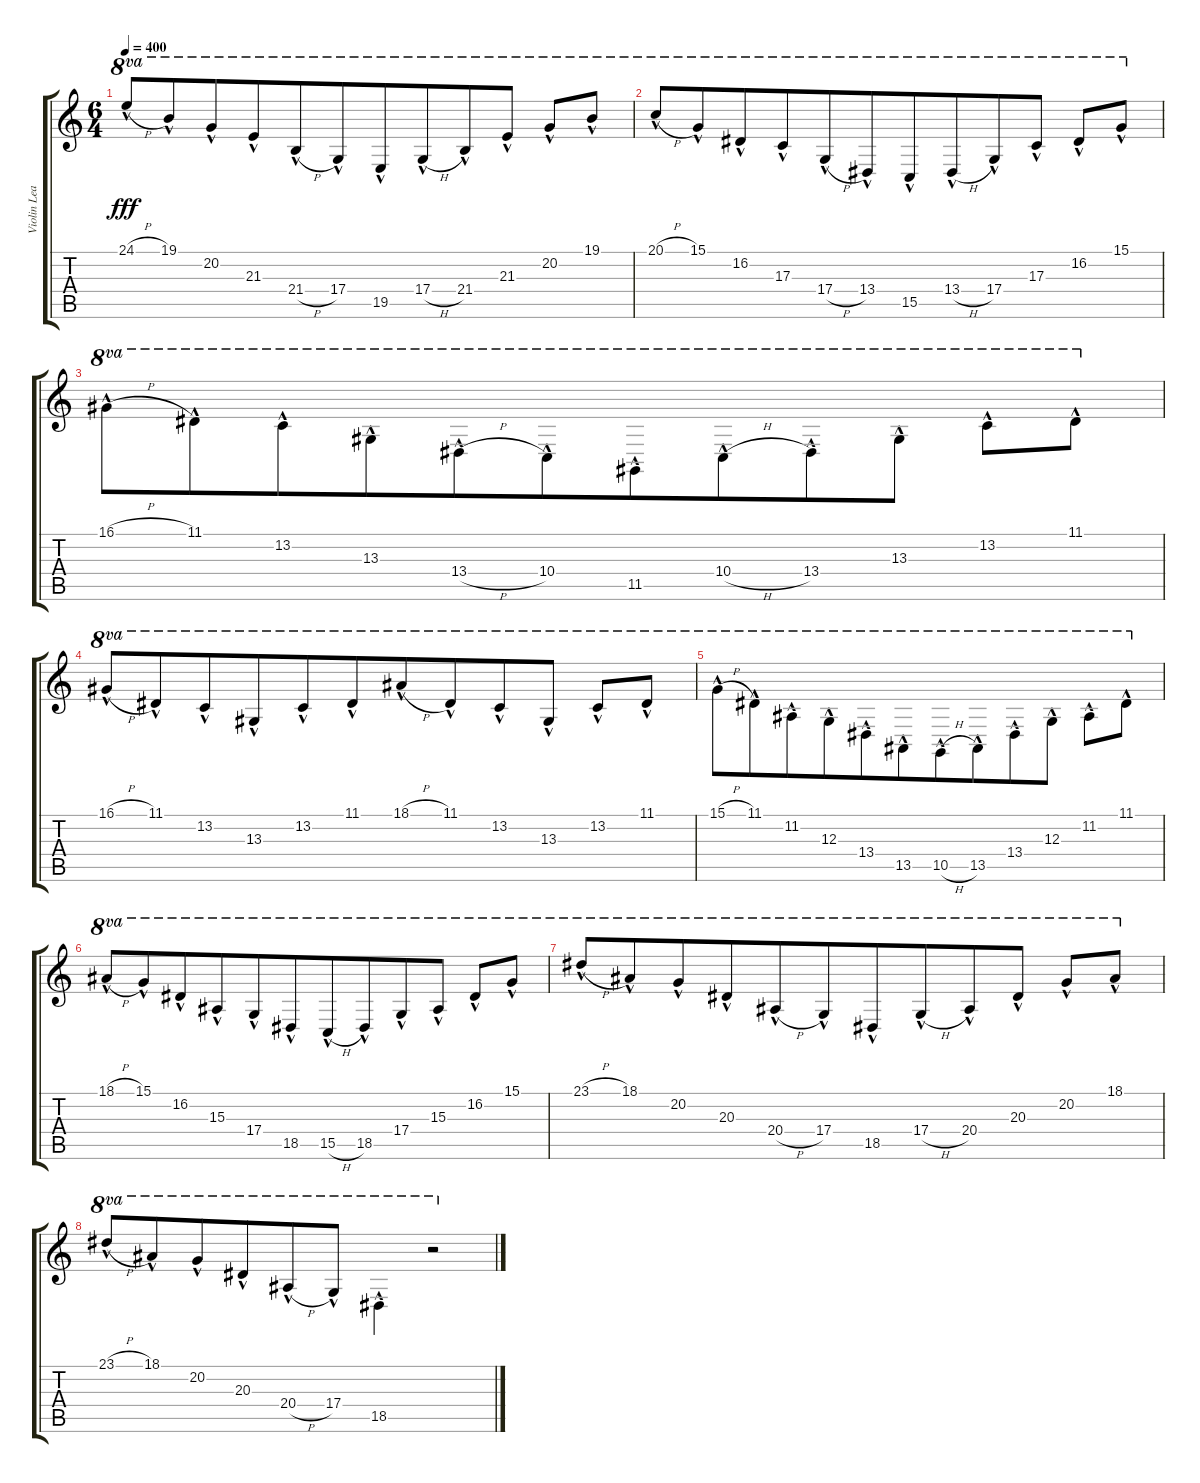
\track ("Violin Lead" "Violin Lea") {instrument violin}
\staff {score tabs}
\tuning (E4 B3 G3 D3 A2 E2) {hide}
\ts (6 4)
\tempo 400
\clef g2
\ks c
24.1{h hac}.8{ot 8va dy fff beam Up} 19.1{hac}.8{ot 8va beam Up beam merge} 20.2{hac}.8{ot 8va beam Up} 21.3{hac}.8{ot 8va beam Up beam merge} 21.4{h hac}.8{ot 8va beam Up} 17.4{hac}.8{ot 8va beam Up beam merge} 19.5{hac}.8{ot 8va beam Up} 17.4{h hac}.8{ot 8va beam Up beam merge} 21.4{hac}.8{ot 8va beam Up} 21.3{hac}.8{ot 8va beam Up} 20.2{hac}.8{ot 8va beam Up} 19.1{hac}.8{ot 8va beam Up} |
20.1{h hac}.8{ot 8va beam Up} 15.1{hac}.8{ot 8va beam Up beam merge} 16.2{hac}.8{ot 8va beam Up} 17.3{hac}.8{ot 8va beam Up beam merge} 17.4{h hac}.8{ot 8va beam Up} 13.4{hac}.8{ot 8va beam Up beam merge} 15.5{hac}.8{ot 8va beam Up} 13.4{h hac}.8{ot 8va beam Up beam merge} 17.4{hac}.8{ot 8va beam Up} 17.3{hac}.8{ot 8va beam Up} 16.2{hac}.8{ot 8va beam Up} 15.1{hac}.8{ot 8va beam Up} |
16.1{h hac}.8{ot 8va beam Down} 11.1{hac}.8{ot 8va beam Down beam merge} 13.2{hac}.8{ot 8va beam Down} 13.3{hac}.8{ot 8va beam Down beam merge} 13.4{h hac}.8{ot 8va beam Down} 10.4{hac}.8{ot 8va beam Down beam merge} 11.5{hac}.8{ot 8va beam Down} 10.4{h hac}.8{ot 8va beam Down beam merge} 13.4{hac}.8{ot 8va beam Down} 13.3{hac}.8{ot 8va beam Down} 13.2{hac}.8{ot 8va beam Down} 11.1{hac}.8{ot 8va beam Down} |
16.1{h hac}.8{ot 8va beam Up} 11.1{hac}.8{ot 8va beam Up beam merge} 13.2{hac}.8{ot 8va beam Up} 13.3{hac}.8{ot 8va beam Up beam merge} 13.2{hac}.8{ot 8va beam Up} 11.1{hac}.8{ot 8va beam Up beam merge} 18.1{h hac}.8{ot 8va beam Up} 11.1{hac}.8{ot 8va beam Up beam merge} 13.2{hac}.8{ot 8va beam Up} 13.3{hac}.8{ot 8va beam Up} 13.2{hac}.8{ot 8va beam Up} 11.1{hac}.8{ot 8va beam Up} |
15.1{h hac}.8{ot 8va beam Down} 11.1{hac}.8{ot 8va beam Down beam merge} 11.2{hac}.8{ot 8va beam Down} 12.3{hac}.8{ot 8va beam Down beam merge} 13.4{hac}.8{ot 8va beam Down} 13.5{hac}.8{ot 8va beam Down beam merge} 10.5{h hac}.8{ot 8va beam Down} 13.5{hac}.8{ot 8va beam Down beam merge} 13.4{hac}.8{ot 8va beam Down} 12.3{hac}.8{ot 8va beam Down} 11.2{hac}.8{ot 8va beam Down} 11.1{hac}.8{ot 8va beam Down} |
18.1{h hac}.8{ot 8va beam Up} 15.1{hac}.8{ot 8va beam Up beam merge} 16.2{hac}.8{ot 8va beam Up} 15.3{hac}.8{ot 8va beam Up beam merge} 17.4{hac}.8{ot 8va beam Up} 18.5{hac}.8{ot 8va beam Up beam merge} 15.5{h hac}.8{ot 8va beam Up} 18.5{hac}.8{ot 8va beam Up beam merge} 17.4{hac}.8{ot 8va beam Up} 15.3{hac}.8{ot 8va beam Up} 16.2{hac}.8{ot 8va beam Up} 15.1{hac}.8{ot 8va beam Up} |
23.1{h hac}.8{ot 8va beam Up} 18.1{hac}.8{ot 8va beam Up beam merge} 20.2{hac}.8{ot 8va beam Up} 20.3{hac}.8{ot 8va beam Up beam merge} 20.4{h hac}.8{ot 8va beam Up} 17.4{hac}.8{ot 8va beam Up beam merge} 18.5{hac}.8{ot 8va beam Up} 17.4{h hac}.8{ot 8va beam Up beam merge} 20.4{hac}.8{ot 8va beam Up} 20.3{hac}.8{ot 8va beam Up} 20.2{hac}.8{ot 8va beam Up} 18.1{hac}.8{ot 8va beam Up} |
23.1{h hac}.8{ot 8va beam Up} 18.1{hac}.8{ot 8va beam Up beam merge} 20.2{hac}.8{ot 8va beam Up} 20.3{hac}.8{ot 8va beam Up beam merge} 20.4{h hac}.8{ot 8va beam Up} 17.4{hac}.8{ot 8va beam Up} 18.5{hac}.4{ot 8va beam Down} r.2{ot 8va}
